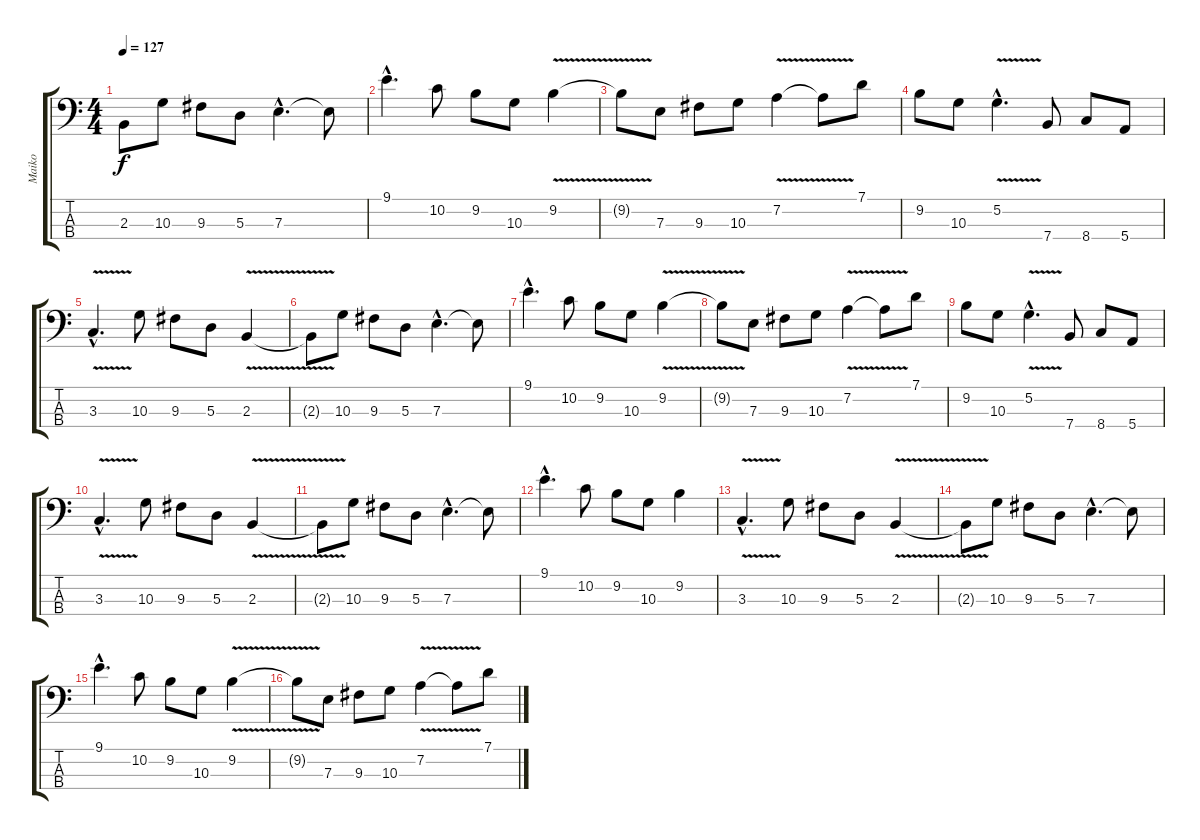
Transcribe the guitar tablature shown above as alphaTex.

\track ("Maiko" "Maiko") {instrument electricbassfinger}
\staff {score tabs}
\tuning (G2 D2 A1 E1) {hide}
\ts (4 4)
\tempo 127
\clef f4
\ks c
2.3{t}.8{dy f} 10.3.8 9.3.8 5.3.8 7.3{hac}.4{d} 7.3{t}.8 |
9.1{hac}.4{d} 10.2.8 9.2.8 10.3.8 9.2{v}.4 |
9.2{t}.8 7.3.8 9.3.8 10.3.8 7.2{v}.4 7.2{t}.8 7.1.8 |
9.2.8 10.3.8 5.2{v hac}.4{d} 7.4.8 8.4.8 5.4.8 |
3.3{v hac}.4{d} 10.3.8 9.3.8 5.3.8 2.3{v}.4 |
2.3{t}.8 10.3.8 9.3.8 5.3.8 7.3{hac}.4{d} 7.3{t}.8 |
9.1{hac}.4{d} 10.2.8 9.2.8 10.3.8 9.2{v}.4 |
9.2{t}.8 7.3.8 9.3.8 10.3.8 7.2{v}.4 7.2{t}.8 7.1.8 |
9.2.8 10.3.8 5.2{v hac}.4{d} 7.4.8 8.4.8 5.4.8 |
3.3{v hac}.4{d} 10.3.8 9.3.8 5.3.8 2.3{v}.4 |
2.3{t}.8 10.3.8 9.3.8 5.3.8 7.3{hac}.4{d} 7.3{t}.8 |
9.1{hac}.4{d} 10.2.8 9.2.8 10.3.8 9.2.4 |
3.3{v hac}.4{d} 10.3.8 9.3.8 5.3.8 2.3{v}.4 |
2.3{t}.8 10.3.8 9.3.8 5.3.8 7.3{hac}.4{d} 7.3{t}.8 |
9.1{hac}.4{d} 10.2.8 9.2.8 10.3.8 9.2{v}.4 |
9.2{t}.8 7.3.8 9.3.8 10.3.8 7.2{v}.4 7.2{t}.8 7.1.8
